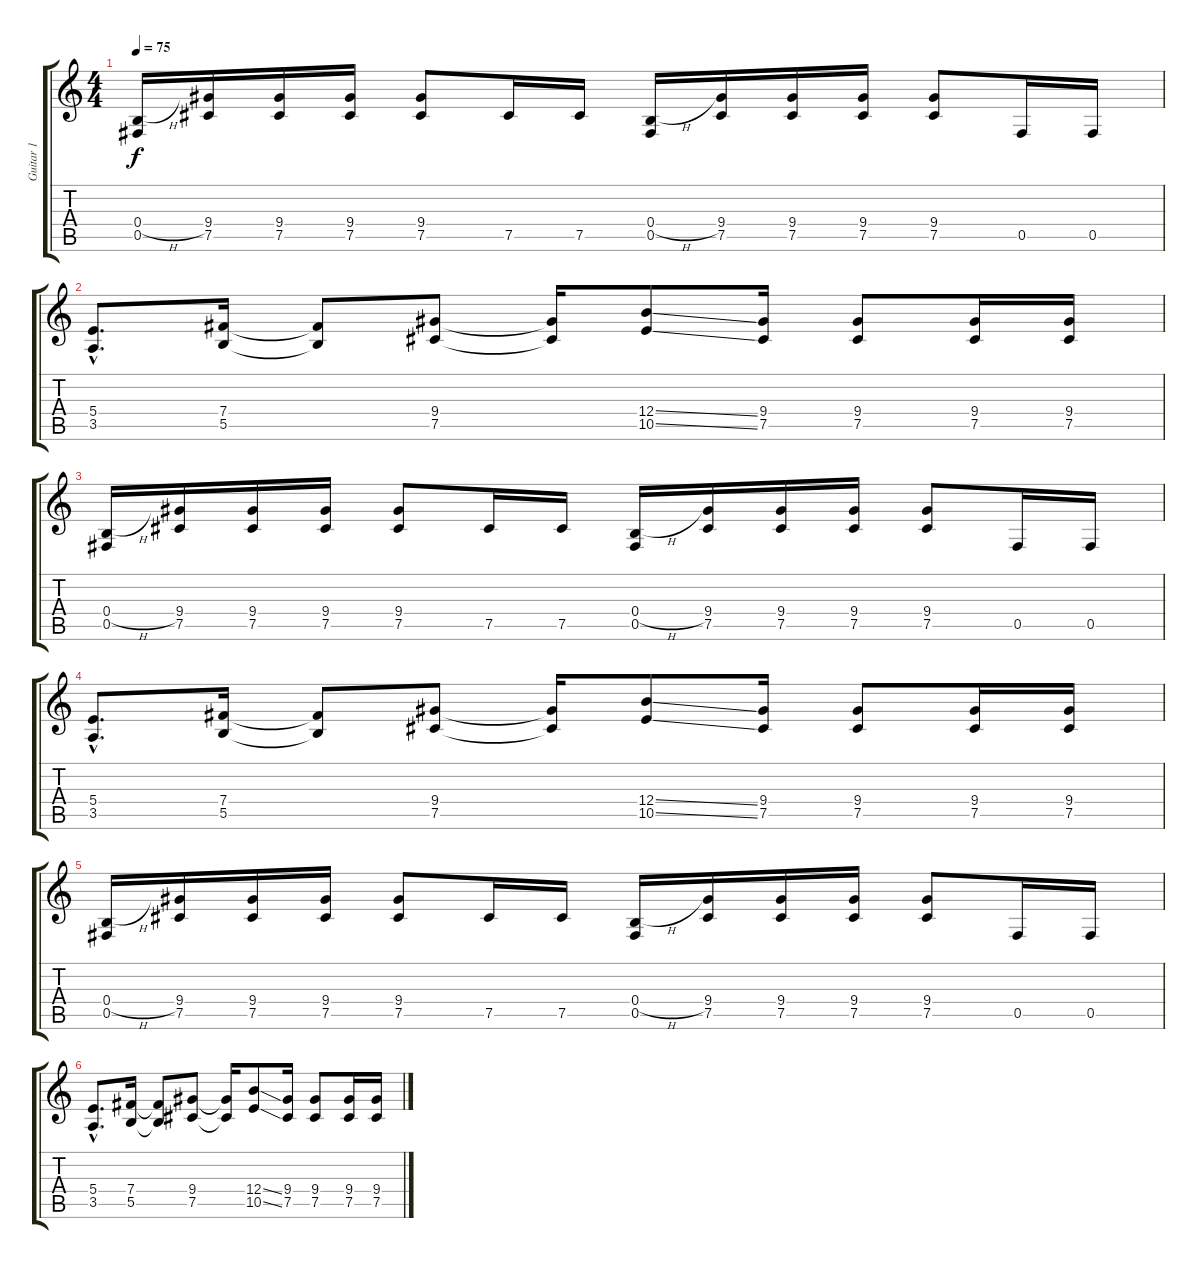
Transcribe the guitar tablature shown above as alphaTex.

\track ("Guitar 1" "Guitar 1") {instrument distortionguitar}
\staff {score tabs}
\tuning (Db4 Ab3 E3 B2 Gb2 Db2) {hide}
\ts (4 4)
\tempo 75
\clef g2
\ks c
(0.4{h} 0.5).16{dy f} (9.4 7.5).16 (9.4 7.5).16 (9.4 7.5).16 (9.4 7.5).8 7.5.16 7.5.16 (0.4{h} 0.5).16 (9.4 7.5).16 (9.4 7.5).16 (9.4 7.5).16 (9.4 7.5).8 0.5.16 0.5.16 |
(5.4{hac} 3.5{hac}).8{d} (7.4 5.5).16 (7.4{t} 5.5{t}).8 (9.4 7.5).8 (9.4{t} 7.5{t}).16 (12.4{ss} 10.5{ss}).8 (9.4 7.5).16 (9.4 7.5).8 (9.4 7.5).16 (9.4 7.5).16 |
(0.4{h} 0.5).16 (9.4 7.5).16 (9.4 7.5).16 (9.4 7.5).16 (9.4 7.5).8 7.5.16 7.5.16 (0.4{h} 0.5).16 (9.4 7.5).16 (9.4 7.5).16 (9.4 7.5).16 (9.4 7.5).8 0.5.16 0.5.16 |
(5.4{hac} 3.5{hac}).8{d} (7.4 5.5).16 (7.4{t} 5.5{t}).8 (9.4 7.5).8 (9.4{t} 7.5{t}).16 (12.4{ss} 10.5{ss}).8 (9.4 7.5).16 (9.4 7.5).8 (9.4 7.5).16 (9.4 7.5).16 |
(0.4{h} 0.5).16 (9.4 7.5).16 (9.4 7.5).16 (9.4 7.5).16 (9.4 7.5).8 7.5.16 7.5.16 (0.4{h} 0.5).16 (9.4 7.5).16 (9.4 7.5).16 (9.4 7.5).16 (9.4 7.5).8 0.5.16 0.5.16 |
(5.4{hac} 3.5{hac}).8{d} (7.4 5.5).16 (7.4{t} 5.5{t}).8 (9.4 7.5).8 (9.4{t} 7.5{t}).16 (12.4{ss} 10.5{ss}).8 (9.4 7.5).16 (9.4 7.5).8 (9.4 7.5).16 (9.4 7.5).16
